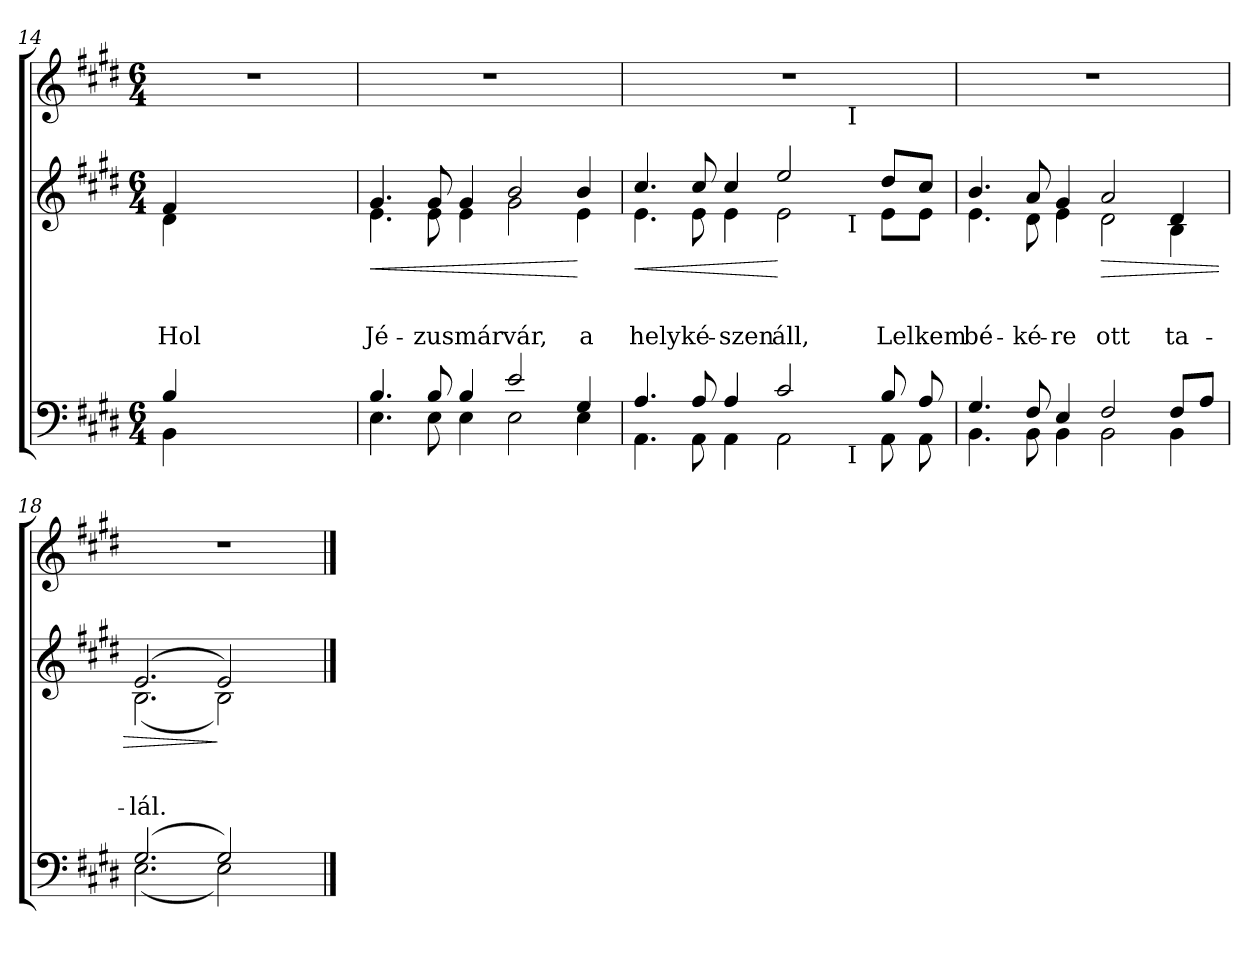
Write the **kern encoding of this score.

**kern	**kern	**text	**text	**text	**dynam	**kern
*part3	*part2	*part2	*part2	*part2	*part2	*part1
*staff3	*staff2	*staff2	*staff2	*staff2	*staff2	*staff1
!!LO:LB:g=z
*clefF4	*clefG2	*	*	*	*	*clefG2
*k[f#c#g#d#]	*k[f#c#g#d#]	*	*	*	*	*k[f#c#g#d#]
*E:	*E:	*	*	*	*	*E:
*M6/4	*M6/4	*	*	*	*	*M6/4
=14	=14	=14	=14	=14	=14	=14
*^	*	*	*	*	*	*
!	!	!	!	!	!LO:LY:b	!	!
*	*	*^	*	*	*	*	*
4B/	4BB\	4f#/	4d#\	.	.	Hol	.	1.r
1ryy	1ryy	1ryy	1ryy	.	.	.	.	.
4ryy	4ryy	4ryy	4ryy	.	.	.	.	.
=15	=15	=15	=15	=15	=15	=15	=15	=15
!	!	!	!	!	!	!LO:LY:b	!LO:HP:b	!
4.B/	4.E\	4.g#/	4.e\	.	.	Jé-	<	1.r
!	!	!	!	!	!	!LO:LY:b	!	!
8B/	8E\	8g#/	8e\	.	.	-zus	.	.
!	!	!	!	!	!	!LO:LY:b	!	!
4B/	4E\	4g#/	4e\	.	.	már	.	.
!	!	!	!	!	!	!LO:LY:b	!	!
2e/	2E\	2b/	2g#\	.	.	vár,	.	.
!	!	!	!	!	!	!LO:LY:b	!	!
4G#/	4E\	4b/	4e\	.	.	a	[	.
*	*	*v	*v	*	*	*	*	*
=16	=16	=16	=16	=16	=16	=16	=16
*	*	*^	*	*	*	*	*
!	!	!	!	!	!	!LO:LY:b	!LO:HP:b	!
*	*^	*	*^	*	*	*	*	*^
4.A/	4.AA\	1ryy	4.cc#/	4.e\	1ryy	.	.	hely	<	1.r	1ryy
!	!	!	!	!	!	!	!	!LO:LY:b	!	!	!
8A/	8AA\	.	8cc#/	8e\	.	.	.	ké-	.	.	.
!	!	!	!	!	!	!	!	!LO:LY:b	!	!	!
4A/	4AA\	.	4cc#/	4e\	.	.	.	-szen	.	.	.
!	!	!	!	!	!	!	!	!LO:LY:b	!	!	!
2c#/	2AA\	.	2ee/	2e\	.	.	.	áll,	[	.	.
.	.	16.ryy	.	.	16.ryy	.	.	.	.	.	16.ryy
!	!	!	!	!	!	!	!	!	!	!	!LO:TX:b:t=I
!	!	!	!	!	!LO:TX:b:t=I	!	!	!	!	!	!
!	!	!LO:TX:b:t=I	!	!	!	!	!	!	!	!	!
.	.	4ryy	.	.	4ryy	.	.	.	.	.	4ryy
!	!	!	!	!	!	!	!	!LO:LY:b	!	!	!
8B/	8AA\	.	8dd#/L	8e\L	.	.	.	Lelkem	.	.	.
.	.	8ryy	.	.	8ryy	.	.	.	.	.	8ryy
8A/	8AA\	.	8cc#/J	8e\J	.	.	.	.	.	.	.
.	.	32ryy	.	.	32ryy	.	.	.	.	.	32ryy
*	*v	*v	*	*	*	*	*	*	*	*v	*v
*	*	*v	*v	*v	*	*	*	*	*
=17	=17	=17	=17	=17	=17	=17	=17
*	*^	*^	*	*	*	*	*^
*	*	*	*	*^	*	*	*	*	*	*
!	!	!	!	!	!	!	!	!LO:LY:b	!	!	!
*	*v	*v	*	*	*	*	*	*	*	*v	*v
*	*	*	*v	*v	*	*	*	*	*
4.G#/	4.BB\	4.b/	4.e\	.	.	bé-	.	1.r
!	!	!	!	!	!	!LO:LY:b	!	!
8F#/	8BB\	8a/	8d#\	.	.	-ké-	.	.
!	!	!	!	!	!	!LO:LY:b	!	!
4E/	4BB\	4g#/	4e\	.	.	-re	.	.
!	!	!	!	!	!	!LO:LY:b	!LO:HP:b	!
2F#/	2BB\	2a/	2d#\	.	.	ott	>	.
!	!	!	!	!	!	!LO:LY:b	!	!
8F#/L	4BB\	4d#/	4B\	.	.	ta-	.	.
8A/J	.	.	.	.	.	.	.	.
=18	=18	=18	=18	=18	=18	=18	=18	=18
!	!	!	!	!	!	!LO:LY:b	!	!
(>2.G#/	(<2.E\	(>2.e/	(<2.B\	.	.	-lál.	.	1.r
2G#/)	2E\)	2e/)	2B\)	.	.	.	]	.
4ryy	4ryy	4ryy	4ryy	.	.	.	.	.
*v	*v	*	*	*	*	*	*	*
*	*v	*v	*	*	*	*	*
==	==	==	==	==	==	==
*-	*-	*-	*-	*-	*-	*-
